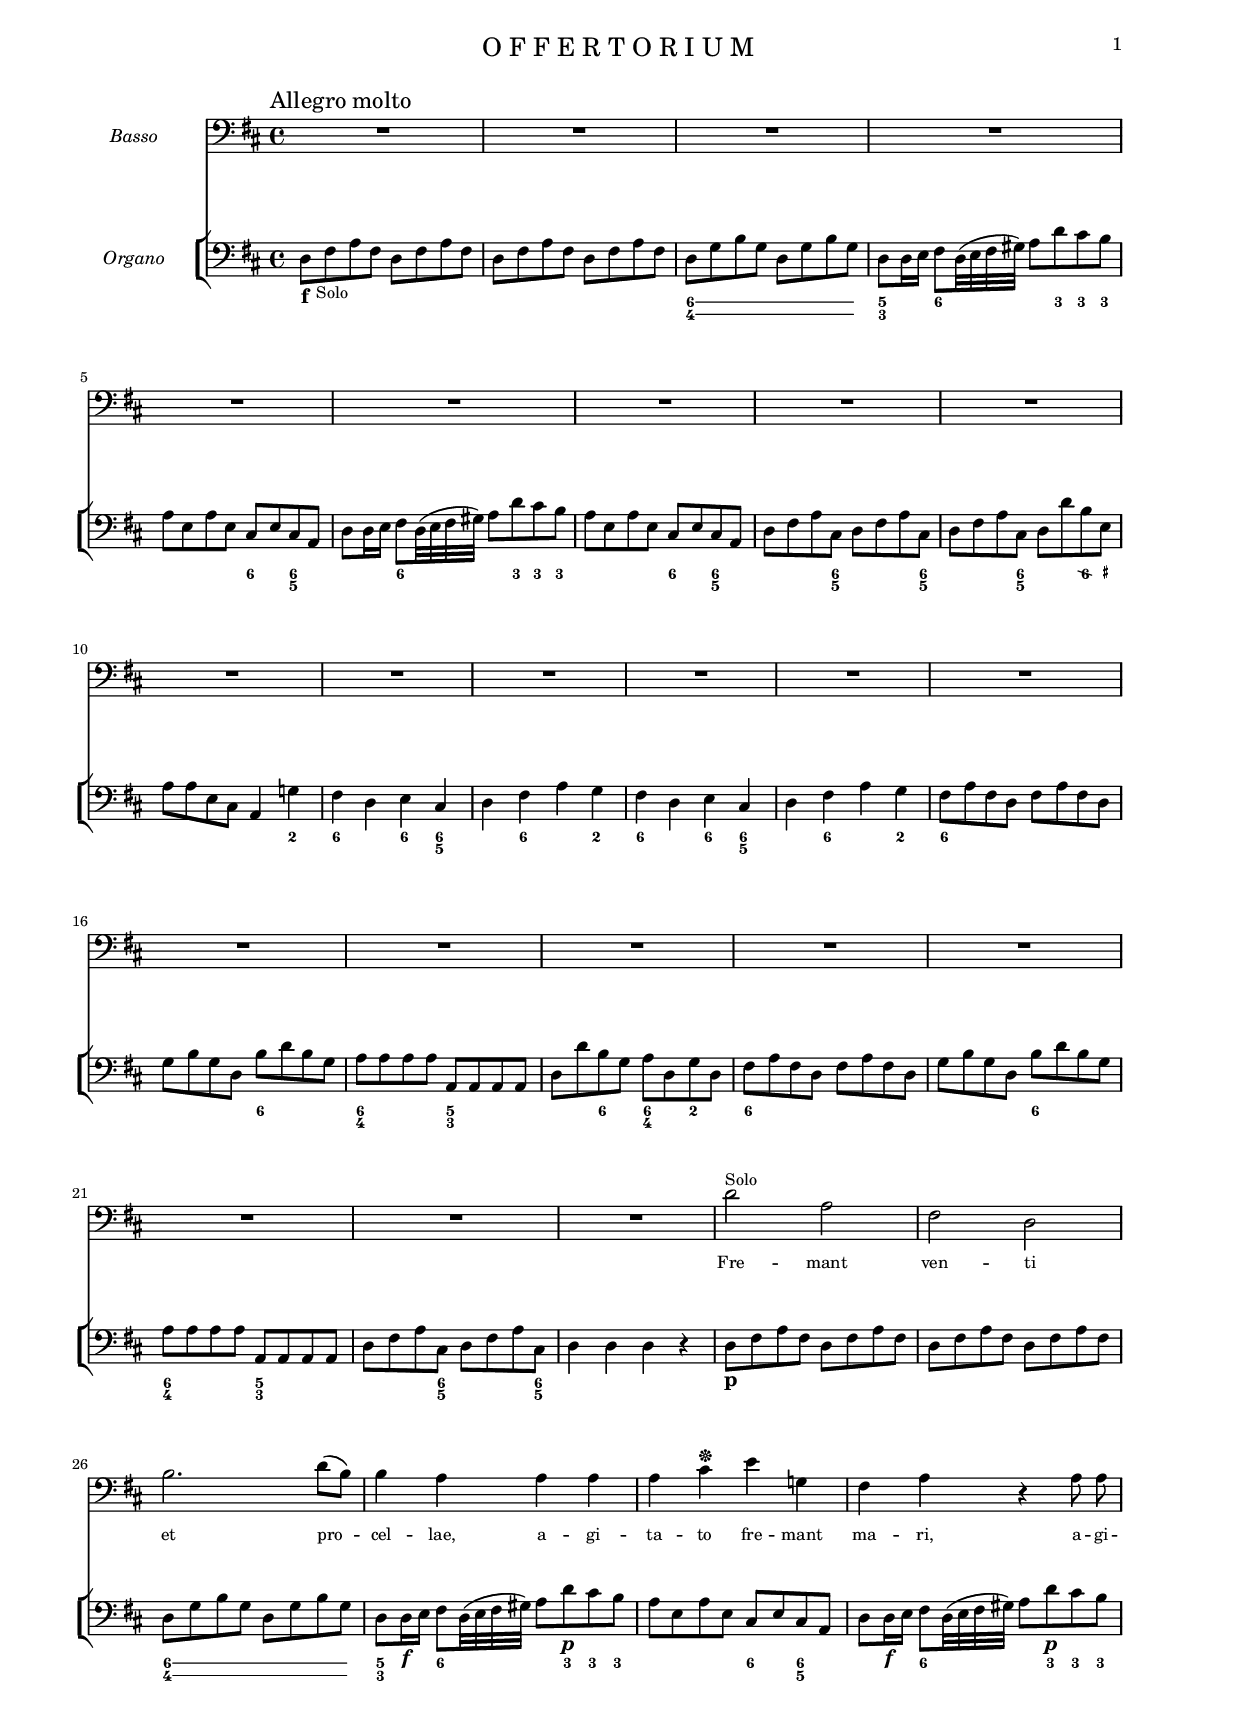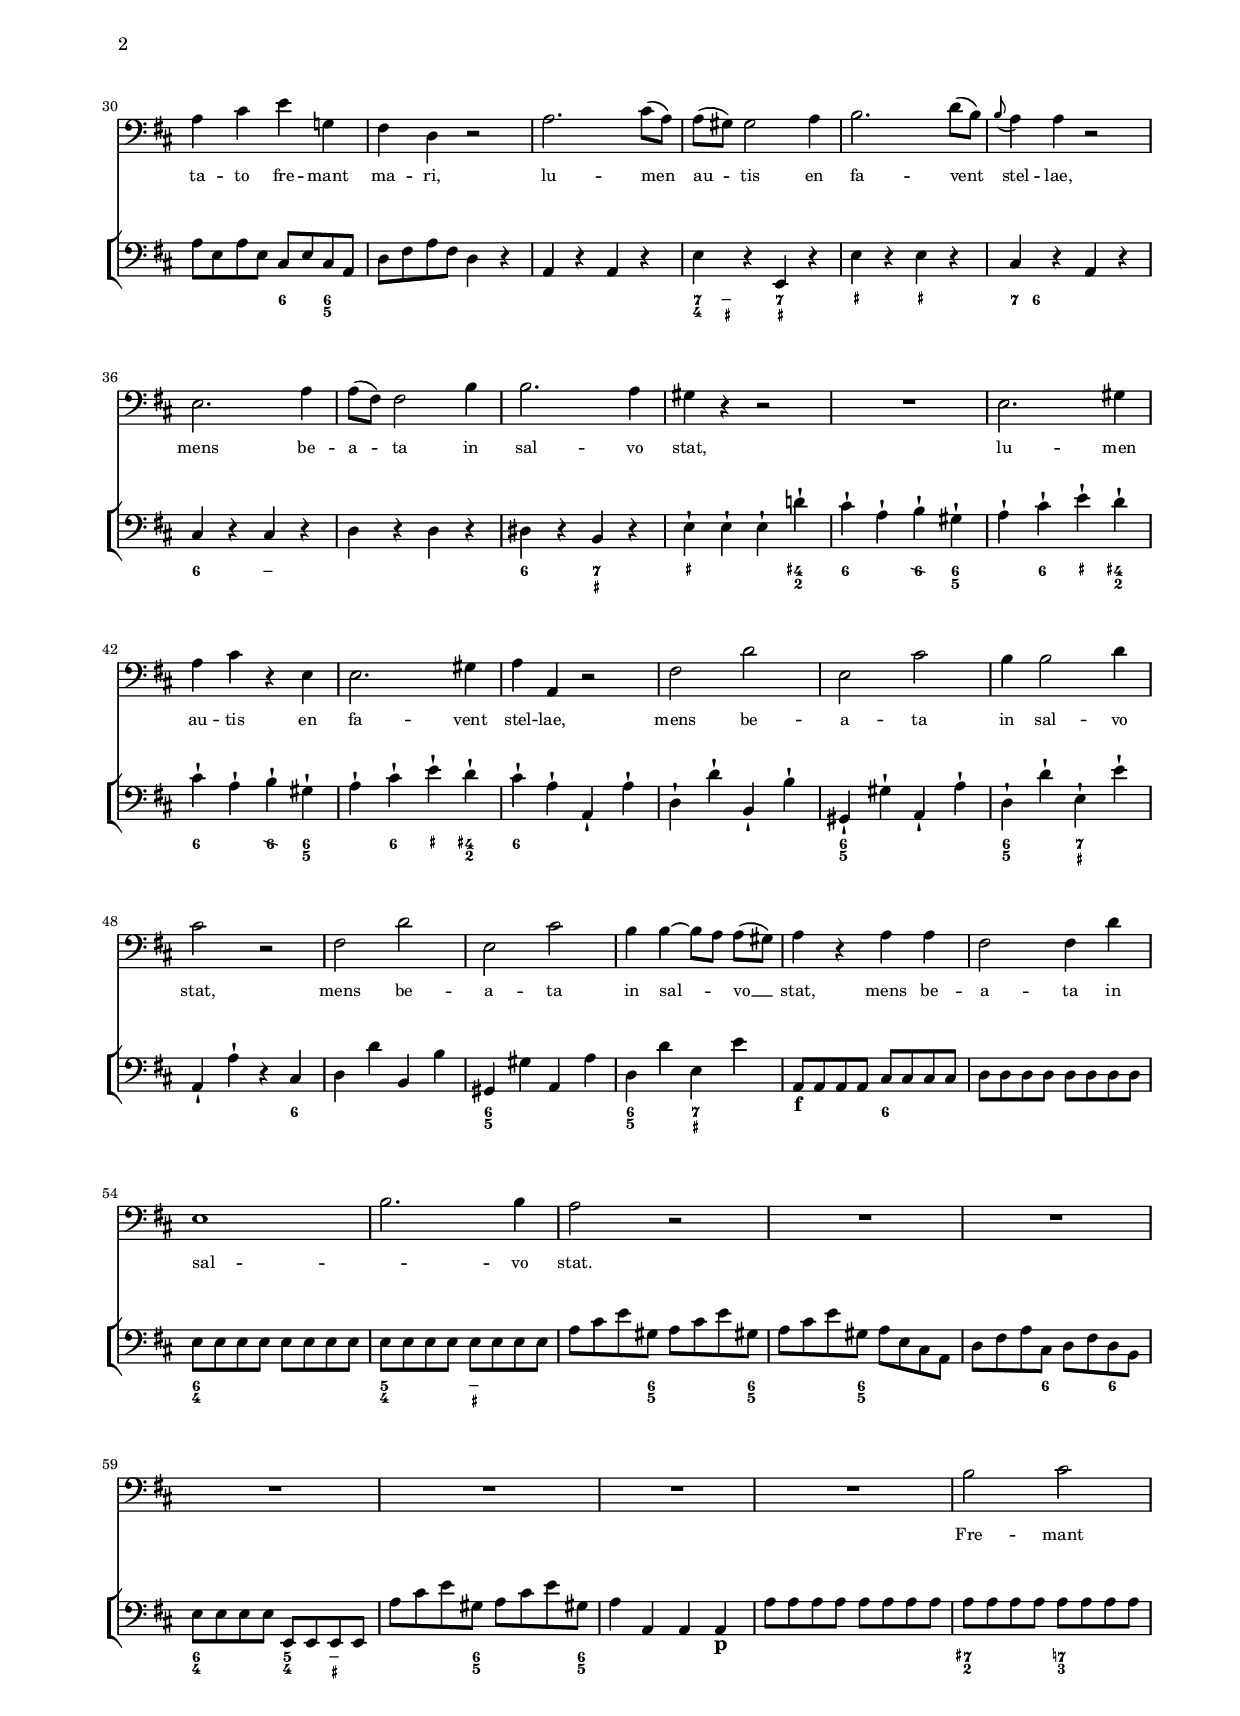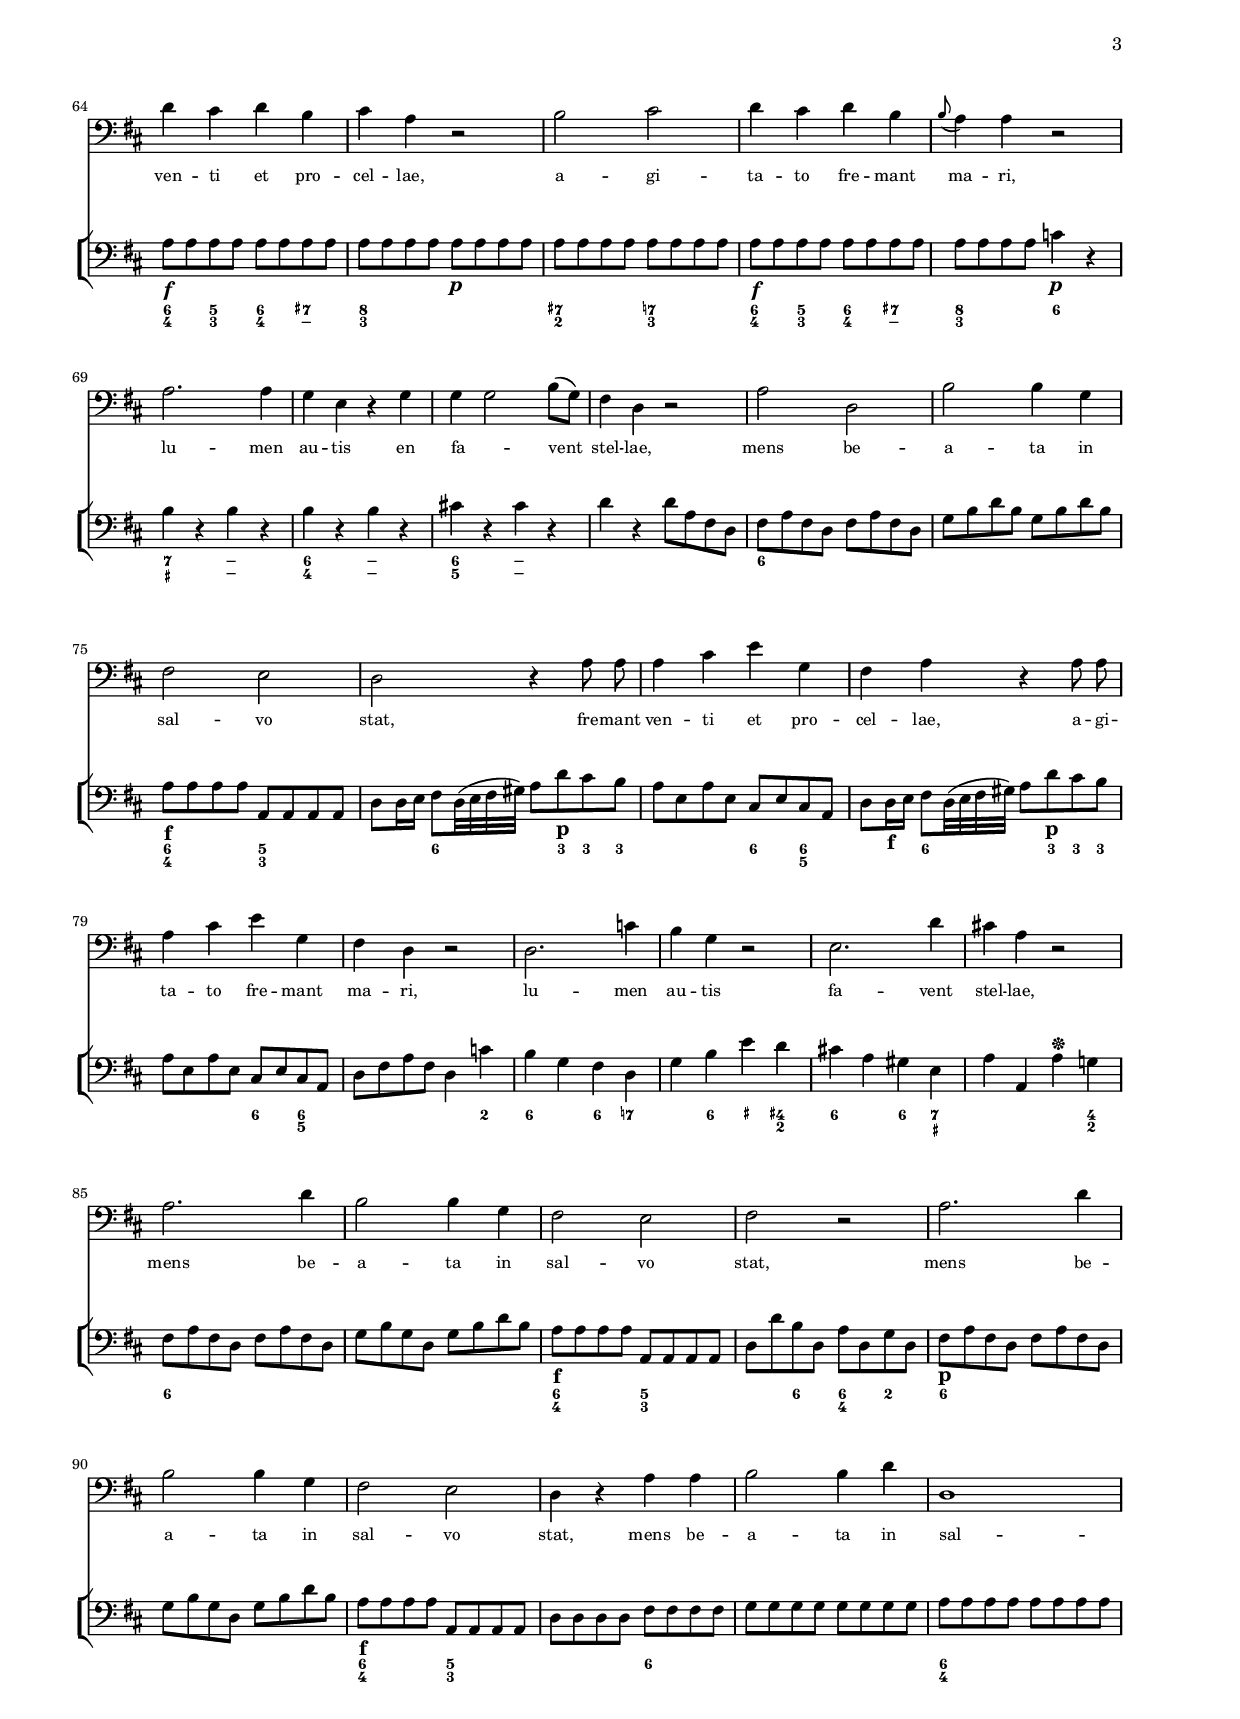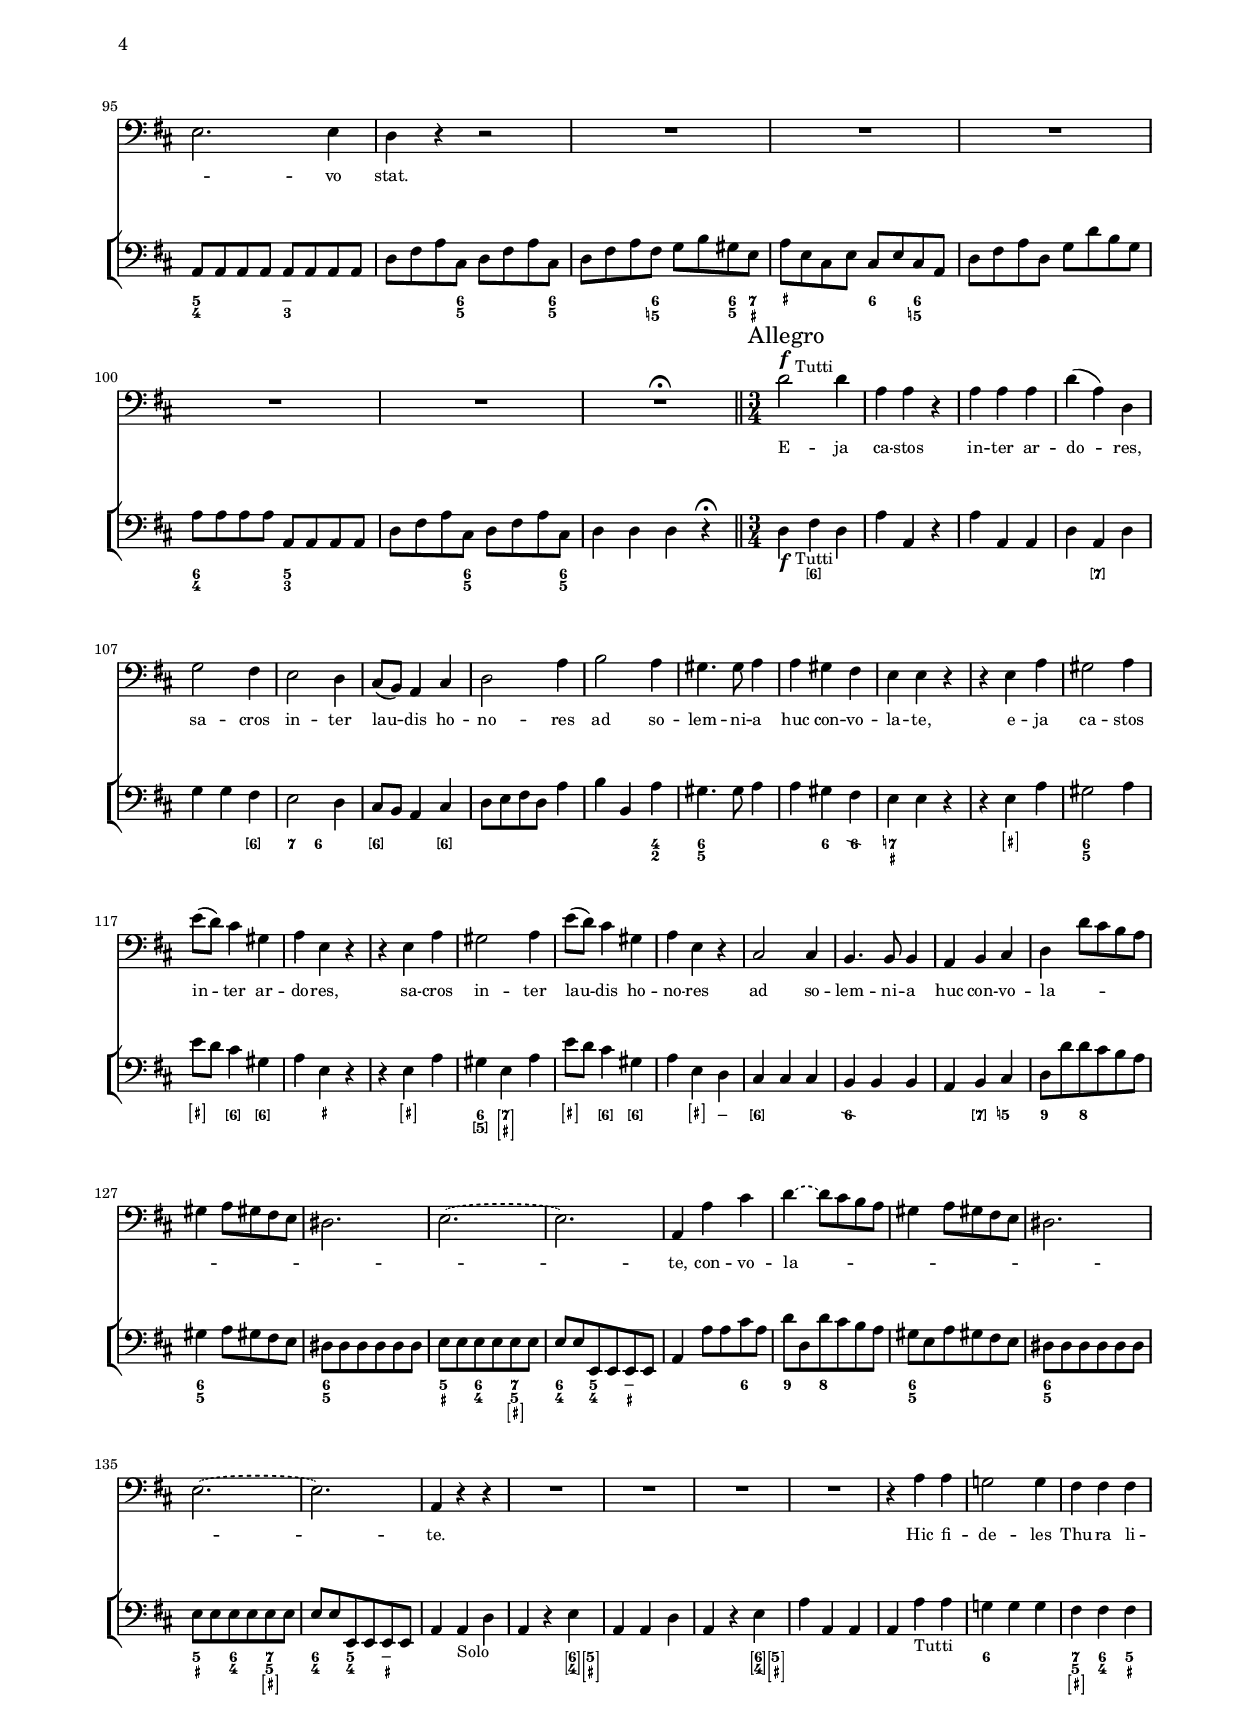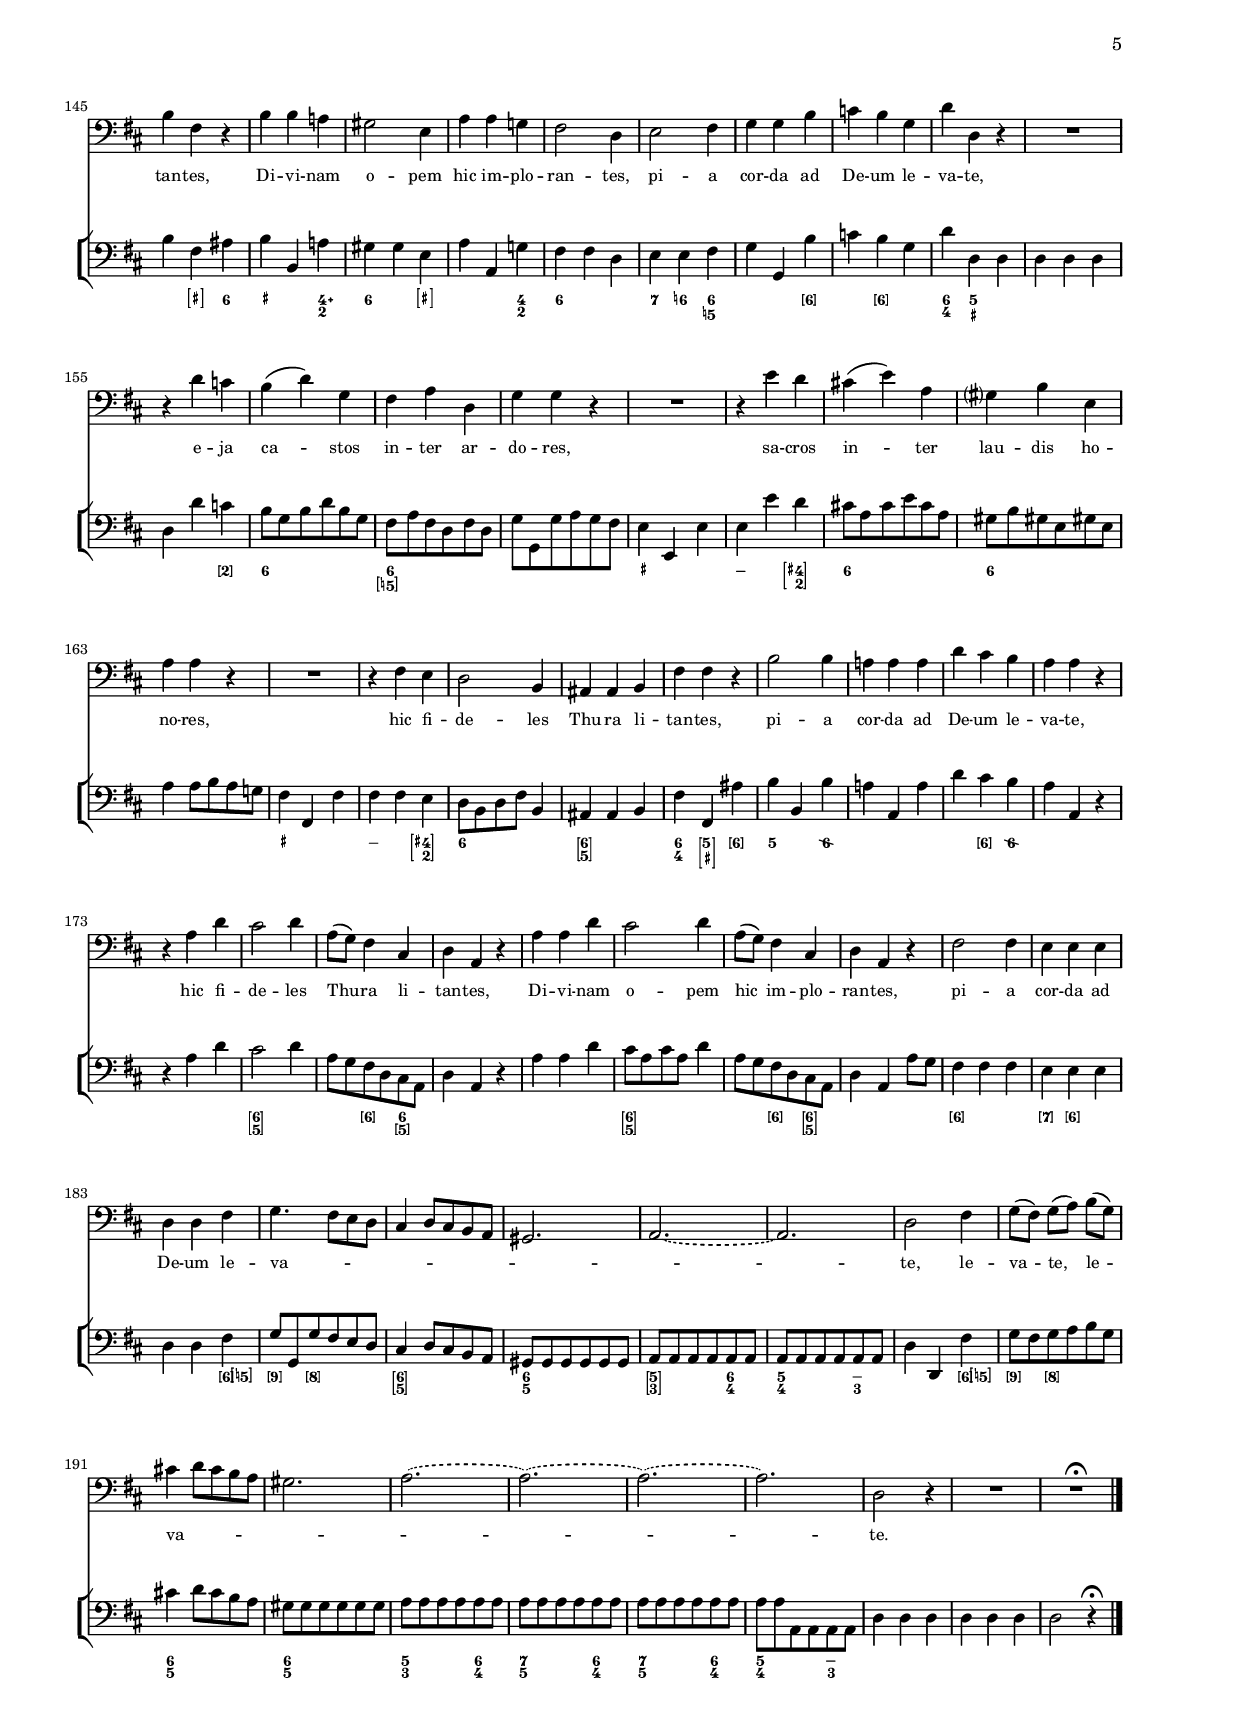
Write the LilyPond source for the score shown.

% (c) 2020 by Wolfgang Esser-Skala.
% This file is licensed under the Creative Commons Attribution-NonCommercial-ShareAlike 4.0 International License.
% To view a copy of this license, visit http://creativecommons.org/licenses/by-nc-sa/4.0/.

\version "2.18.0"

\include "../definitions.ly"

\paper {
	indent = 2\cm
	top-margin = 1\cm
	system-separator-markup = ##f
	system-system-spacing =
    #'((basic-distance . 18)
       (minimum-distance . 18)
       (padding . -100)
       (stretchability . 0))

	top-system-spacing =
    #'((basic-distance . 12)
       (minimum-distance . 12)
       (padding . -100)
       (stretchability . 0))

	top-markup-spacing =
    #'((basic-distance . 0)
       (minimum-distance . 0)
       (padding . -100)
       (stretchability . 0))

	markup-system-spacing =
    #'((basic-distance . 12)
       (minimum-distance . 12)
       (padding . -100)
       (stretchability . 0))

	systems-per-page = #6
}

\layout {
	\context {
		\Lyrics
		\override LyricText.font-size = #-.5
	}
	\context {
		\ChoirStaff
		\override StaffGrouper.staff-staff-spacing =
		  #'((basic-distance . 12)
         (minimum-distance . 12)
         (padding . -100)
         (stretchability . 0))
		\override StaffGrouper.staffgroup-staff-spacing =
		  #'((basic-distance . 13)
         (minimum-distance . 13)
         (padding . -100)
         (stretchability . 0))
	}
}

#(set-global-staff-size 15.87)

\book {
	\bookpart {
		\header {
			title = "O F F E R T O R I U M"
		}
		\score {
			<<
				\new Staff {
					\set Staff.instrumentName = "Basso"
					\new Voice = "Basso" { \dynamicUp \BassoNotes }
				}
				\new Lyrics \lyricsto Basso \BassoLyrics
				\new StaffGroup <<
					\new Staff {
						\set Staff.instrumentName = "Organo"
						\Organo
					}
				>>
				\new FiguredBass { \BassFigures }
			>>
		}
	}
}
